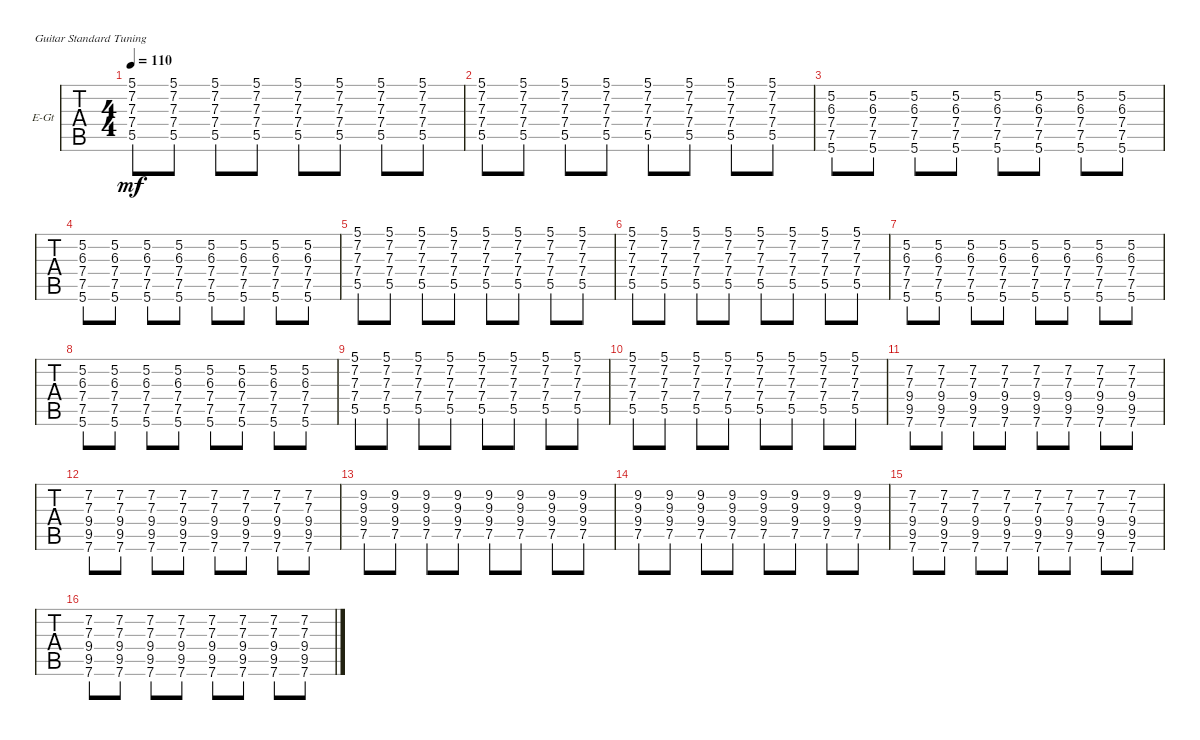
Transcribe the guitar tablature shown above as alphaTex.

\defaultSystemsLayout 4
\bracketExtendMode groupsimilarinstruments
\firstSystemTrackNameOrientation horizontal
\otherSystemsTrackNameOrientation horizontal
\track ("Albert" "E-Gt") {instrument overdrivenguitar}
\staff {tabs}
\tuning (E4 B3 G3 D3 A2 E2)
\ts (4 4)
\tempo 110
\clef g2
\ks c
(5.5 7.4 7.3 7.2 5.1).8{dy mf} (5.1 7.2 7.3 7.4 5.5).8 (5.1 7.2 7.3 7.4 5.5).8 (5.1 7.2 7.3 7.4 5.5).8 (5.1 7.2 7.3 7.4 5.5).8 (5.1 7.2 7.3 7.4 5.5).8 (5.1 7.2 7.3 7.4 5.5).8 (5.1 7.2 7.3 7.4 5.5).8 |
(5.5 7.4 7.3 7.2 5.1).8 (5.1 7.2 7.3 7.4 5.5).8 (5.1 7.2 7.3 7.4 5.5).8 (5.1 7.2 7.3 7.4 5.5).8 (5.1 7.2 7.3 7.4 5.5).8 (5.1 7.2 7.3 7.4 5.5).8 (5.1 7.2 7.3 7.4 5.5).8 (5.1 7.2 7.3 7.4 5.5).8 |
(5.6 7.5 7.4 6.3 5.2).8 (5.2 6.3 7.4 7.5 5.6).8 (5.2 6.3 7.4 7.5 5.6).8 (5.2 6.3 7.4 7.5 5.6).8 (5.2 6.3 7.4 7.5 5.6).8 (5.2 6.3 7.4 7.5 5.6).8 (5.2 6.3 7.4 7.5 5.6).8 (5.2 6.3 7.4 7.5 5.6).8 |
(5.6 7.5 7.4 6.3 5.2).8 (5.2 6.3 7.4 7.5 5.6).8 (5.2 6.3 7.4 7.5 5.6).8 (5.2 6.3 7.4 7.5 5.6).8 (5.2 6.3 7.4 7.5 5.6).8 (5.2 6.3 7.4 7.5 5.6).8 (5.2 6.3 7.4 7.5 5.6).8 (5.2 6.3 7.4 7.5 5.6).8 |
(5.5 7.4 7.3 7.2 5.1).8 (5.1 7.2 7.3 7.4 5.5).8 (5.1 7.2 7.3 7.4 5.5).8 (5.1 7.2 7.3 7.4 5.5).8 (5.1 7.2 7.3 7.4 5.5).8 (5.1 7.2 7.3 7.4 5.5).8 (5.1 7.2 7.3 7.4 5.5).8 (5.1 7.2 7.3 7.4 5.5).8 |
(5.5 7.4 7.3 7.2 5.1).8 (5.1 7.2 7.3 7.4 5.5).8 (5.1 7.2 7.3 7.4 5.5).8 (5.1 7.2 7.3 7.4 5.5).8 (5.1 7.2 7.3 7.4 5.5).8 (5.1 7.2 7.3 7.4 5.5).8 (5.1 7.2 7.3 7.4 5.5).8 (5.1 7.2 7.3 7.4 5.5).8 |
(5.6 7.5 7.4 6.3 5.2).8 (5.2 6.3 7.4 7.5 5.6).8 (5.2 6.3 7.4 7.5 5.6).8 (5.2 6.3 7.4 7.5 5.6).8 (5.2 6.3 7.4 7.5 5.6).8 (5.2 6.3 7.4 7.5 5.6).8 (5.2 6.3 7.4 7.5 5.6).8 (5.2 6.3 7.4 7.5 5.6).8 |
(5.6 7.5 7.4 6.3 5.2).8 (5.2 6.3 7.4 7.5 5.6).8 (5.2 6.3 7.4 7.5 5.6).8 (5.2 6.3 7.4 7.5 5.6).8 (5.2 6.3 7.4 7.5 5.6).8 (5.2 6.3 7.4 7.5 5.6).8 (5.2 6.3 7.4 7.5 5.6).8 (5.2 6.3 7.4 7.5 5.6).8 |
(5.5 7.4 7.3 7.2 5.1).8 (5.1 7.2 7.3 7.4 5.5).8 (5.1 7.2 7.3 7.4 5.5).8 (5.1 7.2 7.3 7.4 5.5).8 (5.1 7.2 7.3 7.4 5.5).8 (5.1 7.2 7.3 7.4 5.5).8 (5.1 7.2 7.3 7.4 5.5).8 (5.1 7.2 7.3 7.4 5.5).8 |
(5.5 7.4 7.3 7.2 5.1).8 (5.1 7.2 7.3 7.4 5.5).8 (5.1 7.2 7.3 7.4 5.5).8 (5.1 7.2 7.3 7.4 5.5).8 (5.1 7.2 7.3 7.4 5.5).8 (5.1 7.2 7.3 7.4 5.5).8 (5.1 7.2 7.3 7.4 5.5).8 (5.1 7.2 7.3 7.4 5.5).8 |
(7.6 9.5 9.4 7.3 7.2).8 (7.2 7.3 9.4 9.5 7.6).8 (7.2 7.3 9.4 9.5 7.6).8 (7.2 7.3 9.4 9.5 7.6).8 (7.2 7.3 9.4 9.5 7.6).8 (7.2 7.3 9.4 9.5 7.6).8 (7.2 7.3 9.4 9.5 7.6).8 (7.2 7.3 9.4 9.5 7.6).8 |
(7.6 9.5 9.4 7.3 7.2).8 (7.2 7.3 9.4 9.5 7.6).8 (7.2 7.3 9.4 9.5 7.6).8 (7.2 7.3 9.4 9.5 7.6).8 (7.2 7.3 9.4 9.5 7.6).8 (7.2 7.3 9.4 9.5 7.6).8 (7.2 7.3 9.4 9.5 7.6).8 (7.2 7.3 9.4 9.5 7.6).8 |
(7.5 9.4 9.3 9.2).8 (9.2 9.3 9.4 7.5).8 (9.4 9.3 9.2 7.5).8 (9.4 9.3 9.2 7.5).8 (9.4 9.3 9.2 7.5).8 (9.4 9.3 9.2 7.5).8 (9.4 9.3 9.2 7.5).8 (9.4 9.3 9.2 7.5).8 |
(7.5 9.4 9.3 9.2).8 (9.2 9.3 9.4 7.5).8 (9.4 9.3 9.2 7.5).8 (9.4 9.3 9.2 7.5).8 (9.4 9.3 9.2 7.5).8 (9.4 9.3 9.2 7.5).8 (9.4 9.3 9.2 7.5).8 (9.4 9.3 9.2 7.5).8 |
(7.6 9.5 9.4 7.3 7.2).8 (7.2 7.3 9.4 9.5 7.6).8 (7.2 7.3 9.4 9.5 7.6).8 (7.2 7.3 9.4 9.5 7.6).8 (7.2 7.3 9.4 9.5 7.6).8 (7.2 7.3 9.4 9.5 7.6).8 (7.2 7.3 9.4 9.5 7.6).8 (7.2 7.3 9.4 9.5 7.6).8 |
(7.6 9.5 9.4 7.3 7.2).8 (7.2 7.3 9.4 9.5 7.6).8 (7.2 7.3 9.4 9.5 7.6).8 (7.2 7.3 9.4 9.5 7.6).8 (7.2 7.3 9.4 9.5 7.6).8 (7.2 7.3 9.4 9.5 7.6).8 (7.2 7.3 9.4 9.5 7.6).8 (7.2 7.3 9.4 9.5 7.6).8
